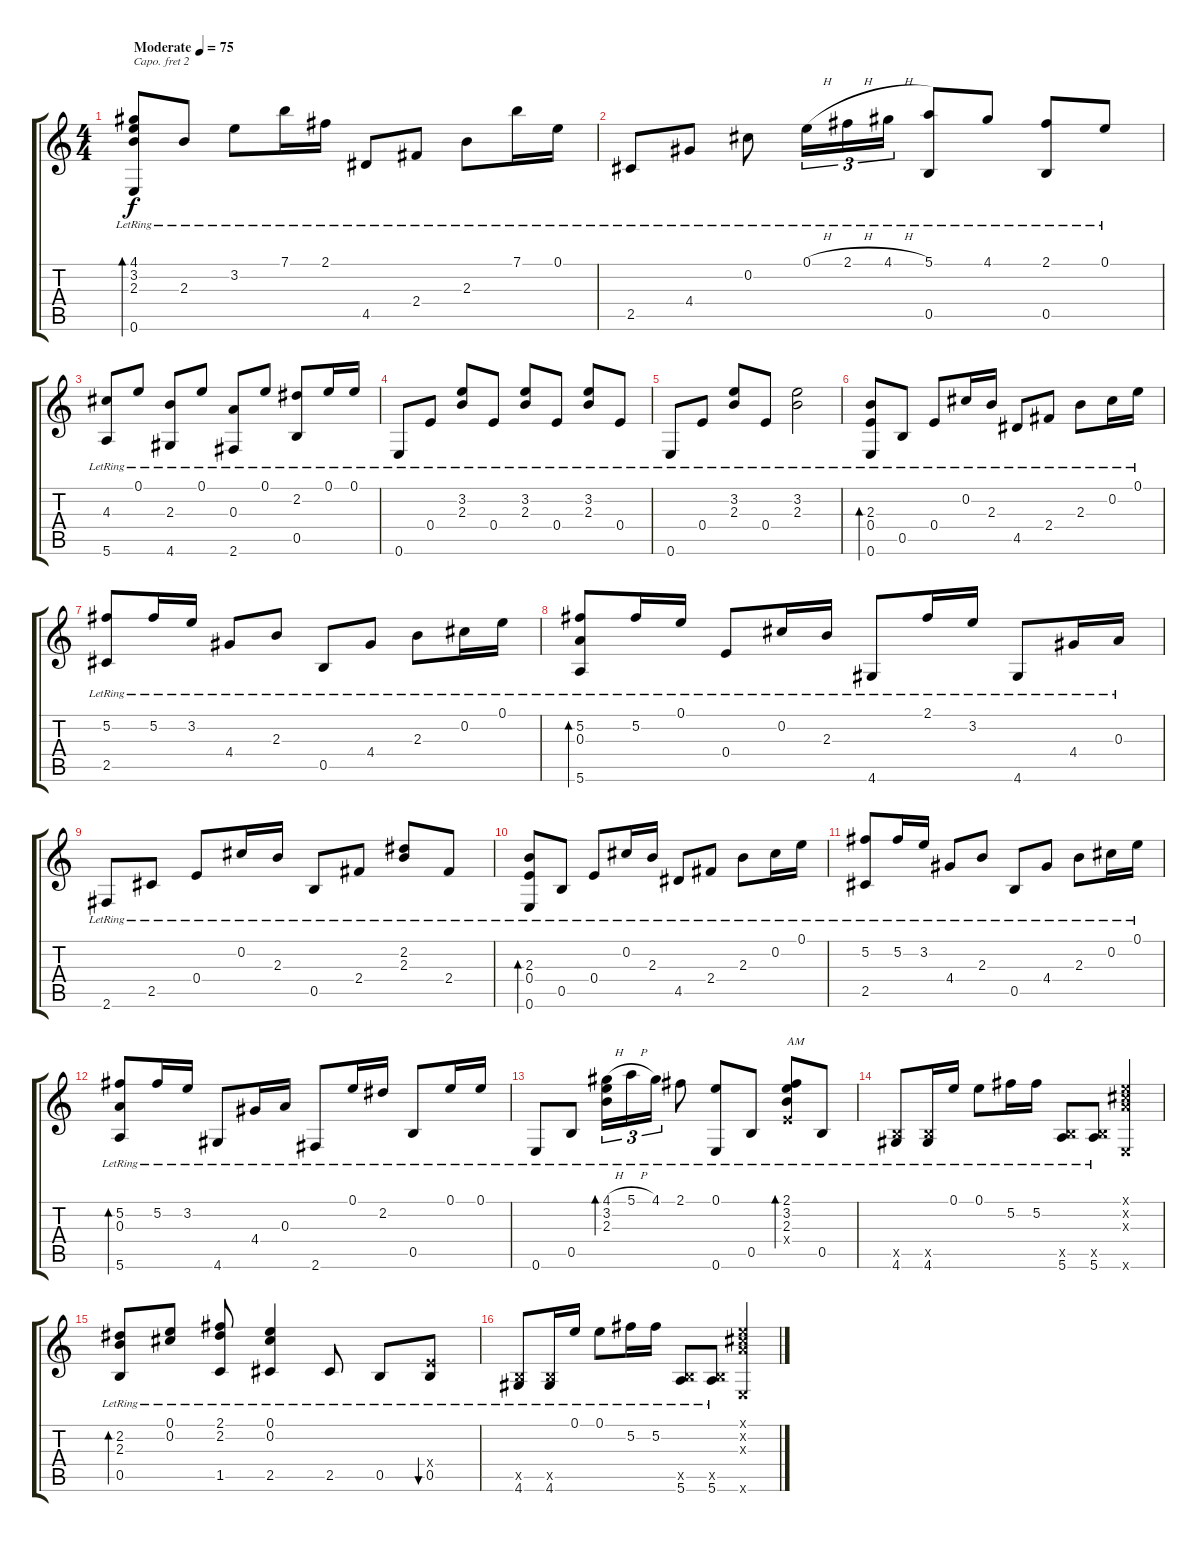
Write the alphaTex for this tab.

\track "" {instrument acousticguitarsteel}
\staff {score tabs}
\capo 2
\tuning (D4 B3 G3 D3 A2 D2) {hide}
\ts (4 4)
\tempo (75 "Moderate")
\clef g2
\ks c
(4.1{lr} 3.2{lr} 2.3{lr} 0.6{lr}).8{bd 480 dy f instrument acousticguitarsteel} 2.3{lr}.8 3.2{lr}.8 7.1{lr}.16 2.1{lr}.16 4.5{lr}.8 2.4{lr}.8 2.3{lr}.8 7.1{lr}.16 0.1{lr}.16 |
2.5{lr}.8 4.4{lr}.8 0.2{lr}.8 0.1{h lr}.16{tu (3 2)} 2.1{h lr}.16{tu (3 2)} 4.1{h lr}.16{tu (3 2)} (5.1{lr} 0.5{lr}).8 4.1{lr}.8 (2.1{lr} 0.5{lr}).8 0.1{lr}.8 |
(4.3{lr} 5.6{lr}).8 0.1{lr}.8 (2.3{lr} 4.6{lr}).8 0.1{lr}.8 (0.3{lr} 2.6{lr}).8 0.1{lr}.8 (2.2{lr} 0.5{lr}).8 0.1{lr}.16 0.1{lr}.16 |
0.6{lr}.8 0.4{lr}.8 (3.2{lr} 2.3{lr}).8 0.4{lr}.8 (3.2{lr} 2.3{lr}).8 0.4{lr}.8 (3.2{lr} 2.3{lr}).8 0.4{lr}.8 |
0.6{lr}.8 0.4{lr}.8 (3.2{lr} 2.3{lr}).8 0.4{lr}.8 (3.2{lr} 2.3{lr}).2 |
(2.3{lr} 0.4{lr} 0.6{lr}).8{bd 120} 0.5{lr}.8 0.4{lr}.8 0.2{lr}.16 2.3{lr}.16 4.5{lr}.8 2.4{lr}.8 2.3{lr}.8 0.2{lr}.16 0.1{lr}.16 |
(5.2{lr} 2.5{lr}).8 5.2{lr}.16 3.2{lr}.16 4.4{lr}.8 2.3{lr}.8 0.5{lr}.8 4.4{lr}.8 2.3{lr}.8 0.2{lr}.16 0.1{lr}.16 |
(5.2{lr} 0.3{lr} 5.6{lr}).8{bd 120} 5.2{lr}.16 0.1{lr}.16 0.4{lr}.8 0.2{lr}.16 2.3{lr}.16 4.6{lr}.8 2.1{lr}.16 3.2{lr}.16 4.6{lr}.8 4.4{lr}.16 0.3{lr}.16 |
2.6{lr}.8 2.5{lr}.8 0.4{lr}.8 0.2{lr}.16 2.3{lr}.16 0.5{lr}.8 2.4{lr}.8 (2.2{lr} 2.3{lr}).8 2.4{lr}.8 |
(2.3{lr} 0.4{lr} 0.6{lr}).8{bd 120} 0.5{lr}.8 0.4{lr}.8 0.2{lr}.16 2.3{lr}.16 4.5{lr}.8 2.4{lr}.8 2.3{lr}.8 0.2{lr}.16 0.1{lr}.16 |
(5.2{lr} 2.5{lr}).8 5.2{lr}.16 3.2{lr}.16 4.4{lr}.8 2.3{lr}.8 0.5{lr}.8 4.4{lr}.8 2.3{lr}.8 0.2{lr}.16 0.1{lr}.16 |
(5.2{lr} 0.3{lr} 5.6{lr}).8{bd 120} 5.2{lr}.16 3.2{lr}.16 4.6{lr}.8 4.4{lr}.16 0.3{lr}.16 2.6{lr}.8 0.1{lr}.16 2.2{lr}.16 0.5{lr}.8 0.1{lr}.16 0.1{lr}.16 |
0.6{lr}.8 0.5{lr}.8 (4.1{h lr} 3.2{lr} 2.3{lr}).16{tu (3 2) bd 120} 5.1{h lr}.16{tu (3 2)} 4.1{lr}.16{tu (3 2)} 2.1{lr}.8 (0.1{lr} 0.6{lr}).8 0.5{lr}.8 (2.1{lr} 3.2{lr} 2.3{lr} 0.4{x}).8{bd 30 txt "AM"} 0.5{lr}.8 |
(0.5{x} 4.6{lr}).8 (0.5{x} 4.6{lr}).16 0.1{lr}.16 0.1{lr}.8 5.2{lr}.16 5.2{lr}.16 (0.5{x} 5.6{lr}).8 (0.5{x} 5.6{lr}).8 (0.1{x} 0.2{x} 0.3{x} 0.6{x}).4 |
(2.2{lr} 2.3{lr} 0.5{lr}).8{bd 120} (0.1{lr} 0.2{lr}).8 (2.1{lr} 2.2{lr} 1.5{lr}).8 (0.1{lr} 0.2{lr} 2.5{lr}).4 2.5{lr}.8 0.5{lr}.8 (0.4{x} 0.5{lr}).8{bu 30} |
(0.5{x} 4.6{lr}).8 (0.5{x} 4.6{lr}).16 0.1{lr}.16 0.1{lr}.8 5.2{lr}.16 5.2{lr}.16 (0.5{x} 5.6{lr}).8 (0.5{x} 5.6{lr}).8 (0.1{x} 0.2{x} 0.3{x} 0.6{x}).4
